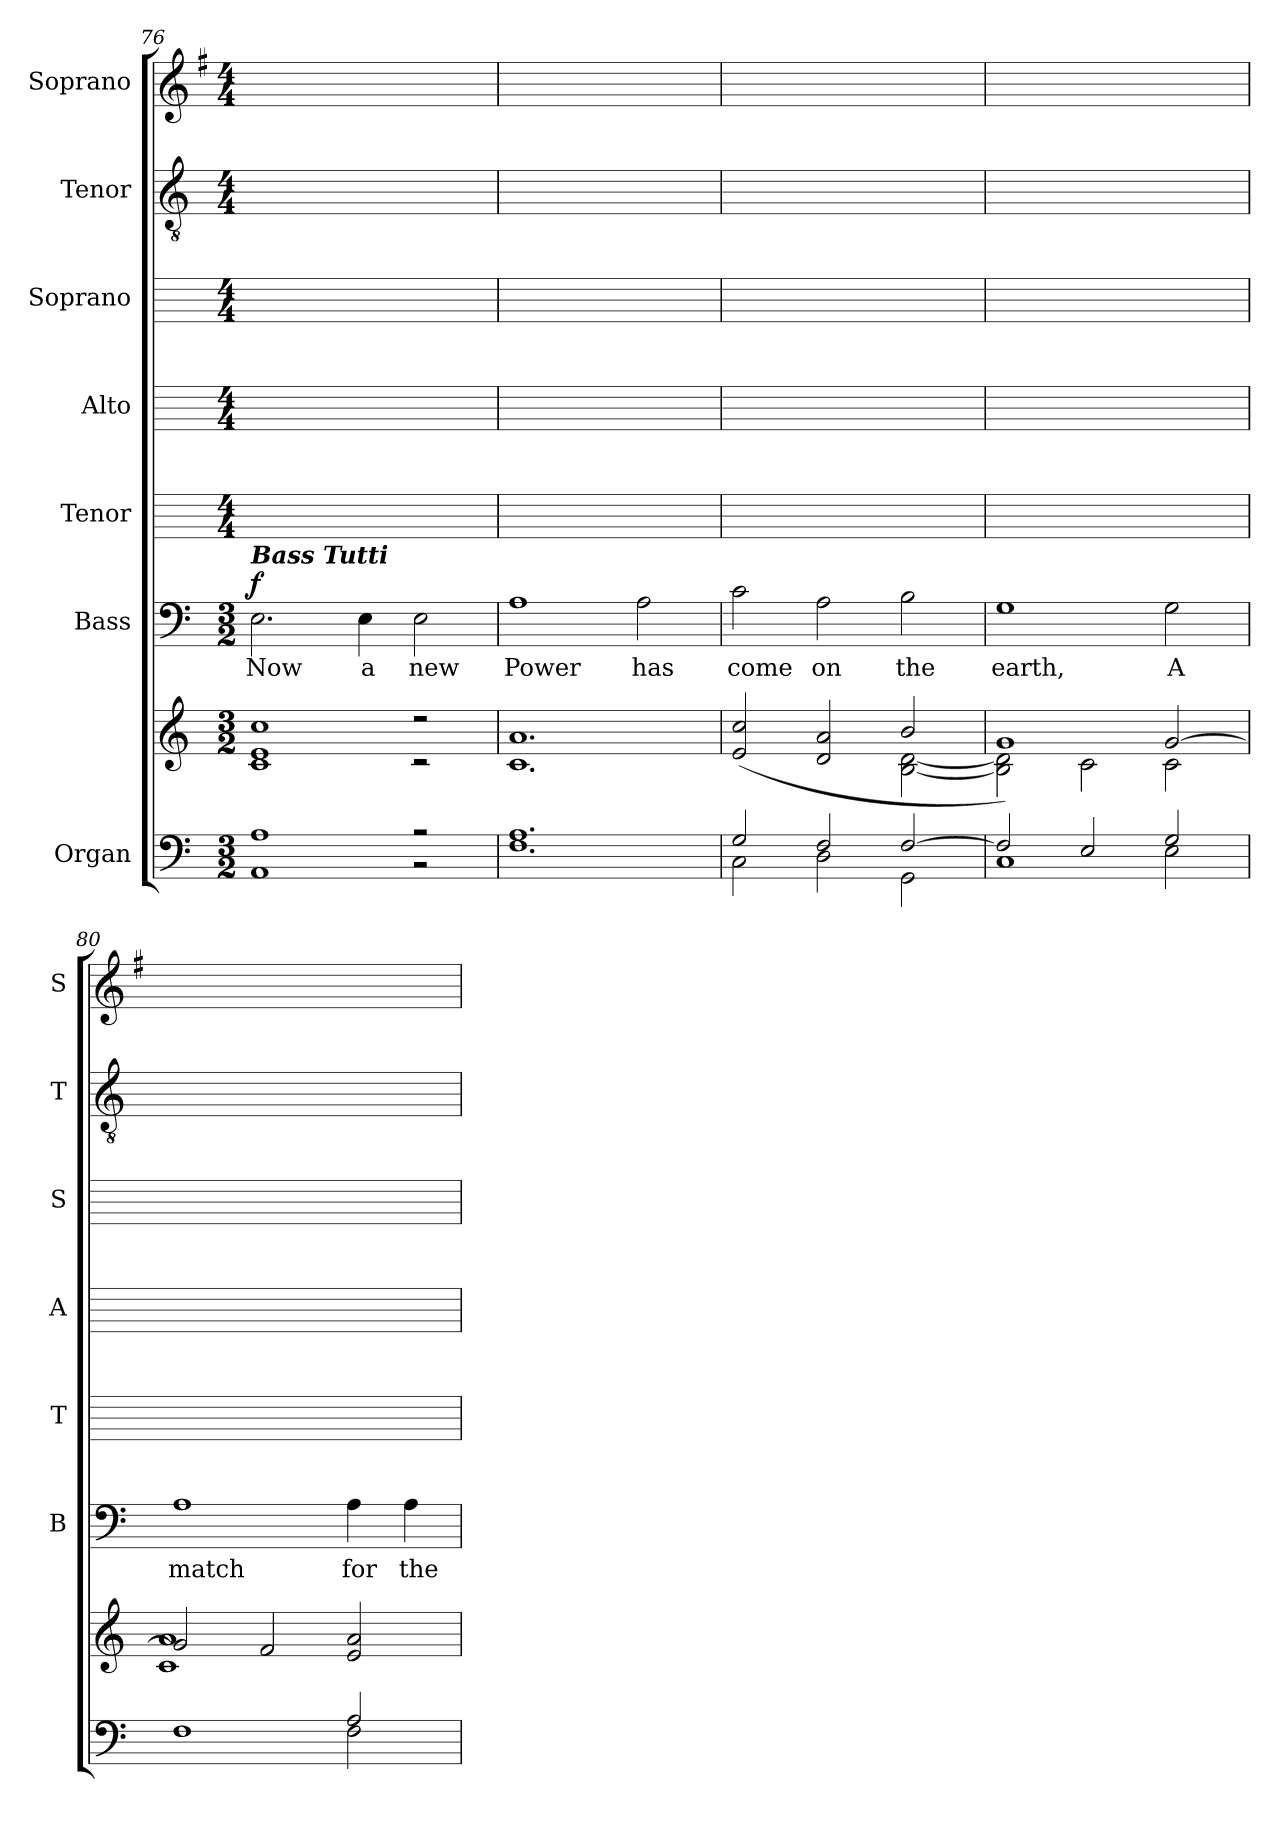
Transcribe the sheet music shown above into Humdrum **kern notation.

**kern	**kern	**kern	**text	**dynam	**kern	**kern	**kern	**kern	**kern
*part7	*part7	*part6	*part6	*part6	*part5	*part4	*part3	*part2	*part1
*staff8	*staff7	*staff6	*staff6	*staff6	*staff5	*staff4	*staff3	*staff2	*staff1
*I"Organ	*	*I"Bass	*	*	*I"Tenor	*I"Alto	*I"Soprano	*I"Tenor	*I"Soprano
*	*	*I'B	*	*	*I'T	*I'A	*I'S	*I'T	*I'S
*clefF4	*clefG2	*clefF4	*	*	*	*	*	*clefGv2	*clefG2
*k[]	*k[]	*k[]	*	*	*	*	*	*k[]	*k[f#]
*C:	*C:	*C:	*	*	*	*	*	*C:	*G:
*M3/2	*M3/2	*M3/2	*	*	*M4/4	*M4/4	*M4/4	*M4/4	*M4/4
=76	=76	=76	=76	=76	=76	=76	=76	=76	=76
*^	*^	*	*	*	*	*	*	*	*
!	!	!	!	!LO:TX:a:Bi:t=Bass Tutti	!	!	!	!	!	!	!
!	!	!	!	!	!LO:LY:b	!LO:DY:b	!	!	!	!	!
1A/	1AA\	1cc/	1c\ 1e\	2.E	Now	f	1.r	1.r	1.r	1.r	1.r
!	!	!	!	!	!LO:LY:b	!	!	!	!	!	!
.	.	.	.	4E	a	.	.	.	.	.	.
!	!	!	!	!	!LO:LY:b	!	!	!	!	!	!
2r	2r	2r	2r	2E	new	.	.	.	.	.	.
=77	=77	=77	=77	=77	=77	=77	=77	=77	=77	=77	=77
!	!	!	!	!	!LO:LY:b	!	!	!	!	!	!
1.A/	1.F\	1.a/	1.c\	1A	Power	.	1.r	1.r	1.r	1.r	1.r
!	!	!	!	!	!LO:LY:b	!	!	!	!	!	!
.	.	.	.	2A	has	.	.	.	.	.	.
=78	=78	=78	=78	=78	=78	=78	=78	=78	=78	=78	=78
!	!	!	!	!	!LO:LY:b	!	!	!	!	!	!
2G/	2C\	(>2e/ 2cc/	2ryy	2c	come	.	1.r	1.r	1.r	1.r	1.r
!	!	!	!	!	!LO:LY:b	!	!	!	!	!	!
2F/	2D\	2d/ 2a/	2ryy	2A	on	.	.	.	.	.	.
!	!	!	!	!	!LO:LY:b	!	!	!	!	!	!
[2F/	2GG\	2b/	[2B\ [2d\	2B	the	.	.	.	.	.	.
=79	=79	=79	=79	=79	=79	=79	=79	=79	=79	=79	=79
!	!	!	!	!	!LO:LY:b	!	!	!	!	!	!
2F/]	1C\	1g/)	2B\] 2d\]	1G	earth,	.	1.r	1.r	1.r	1.r	1.r
2E/	.	.	2c\	.	.	.	.	.	.	.	.
!	!	!	!	!	!LO:LY:b	!	!	!	!	!	!
2G/	2E\	[2g/	2c\	2G	A	.	.	.	.	.	.
=80	=80	=80	=80	=80	=80	=80	=80	=80	=80	=80	=80
!	!	!	!	!	!LO:LY:b	!	!	!	!	!	!
1F/	2ryy	2g/]	1c\ 1a\	1A	match	.	1.r	1.r	1.r	1.r	1.r
.	2ryy	2f/	.	.	.	.	.	.	.	.	.
!	!	!	!	!	!LO:LY:b	!	!	!	!	!	!
2A/	2F\	2e/ 2a/	2ryy	4A	for	.	.	.	.	.	.
!	!	!	!	!	!LO:LY:b	!	!	!	!	!	!
.	.	.	.	4A	the	.	.	.	.	.	.
*v	*v	*	*	*	*	*	*	*	*	*	*
*	*v	*v	*	*	*	*	*	*	*	*
=	=	=	=	=	=	=	=	=	=
*-	*-	*-	*-	*-	*-	*-	*-	*-	*-
